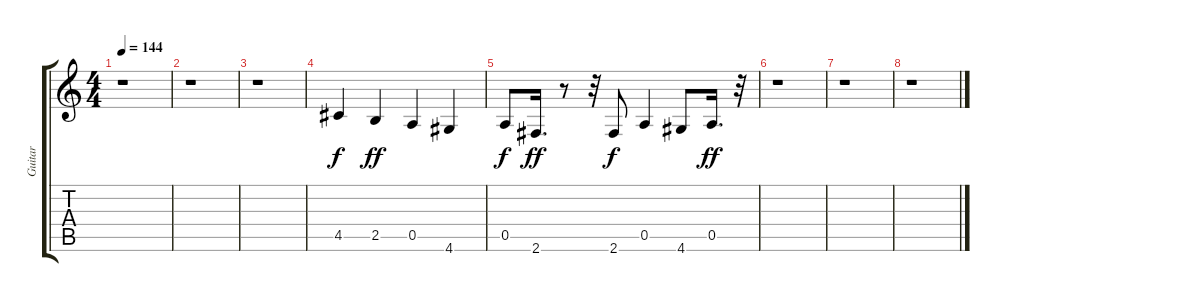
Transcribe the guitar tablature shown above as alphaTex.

\track ("Guitar" "Guitar") {instrument distortionguitar}
\staff {score tabs}
\tuning (E4 B3 G3 D3 A2 E2) {hide}
\ts (4 4)
\tempo 144
\clef g2
\ks c
r.1{dy ff} |
r.1 |
r.1 |
4.5.4{dy f} 2.5.4{dy ff} 0.5.4 4.6.4 |
0.5.8{dy f} 2.6.16{d dy ff} r.8 r.32 2.6.8{dy f} 0.5.4 4.6.8 0.5.16{d dy ff} r.32 |
r.1 |
r.1 |
r.1
